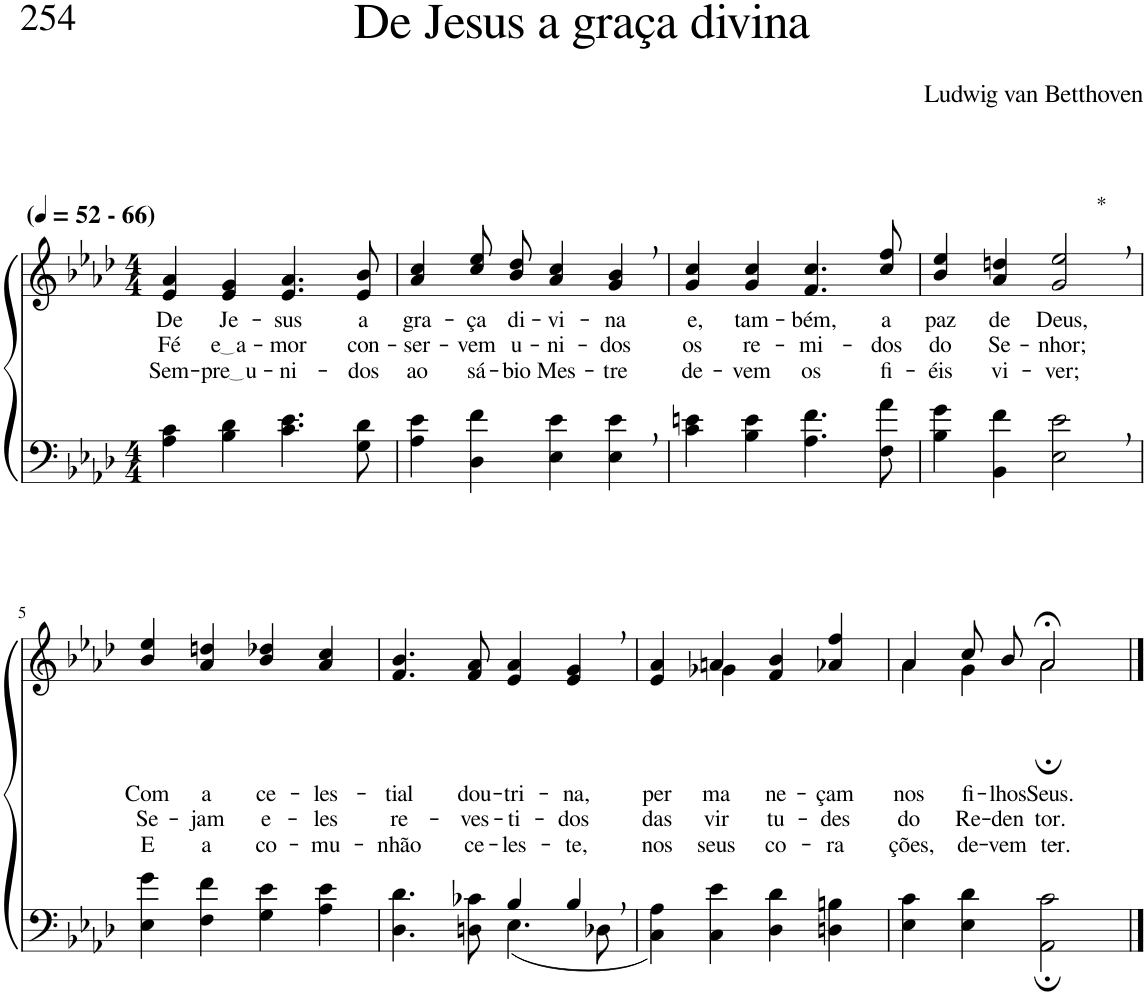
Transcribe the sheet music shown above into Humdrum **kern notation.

**kern	**kern	**text	**text	**text
*part2	*part1	*part1	*part1	*part1
*staff2	*staff1	*staff1	*staff1	*staff1
*I"Parte III e IV	*I"Parte I e II	*	*	*
*clefF4	*clefG2	*	*	*
*Trd2c3	*Trd2c3	*	*	*
*k[b-e-a-d-]	*k[b-e-a-d-]	*	*	*
*M4/4	*M4/4	*	*	*
*MM52	*MM52	*	*	*
=1	=1	=1	=1	=1
!	!LO:TX:a:B:t=(	!	!	!
!	!LO:TX:a:B:t=- 66)	!	!	!
!	!	!LO:LY:b	!LO:LY:b	!LO:LY:b
4A-\ 4c\	4e-/ 4a-/	De	Fé	Sem-
!	!	!LO:LY:b	!LO:LY:b	!LO:LY:b
4B-\ 4d-\	4e-/ 4g/	Je-	e a	pre u
!	!	!LO:LY:b	!LO:LY:b	!LO:LY:b
4.c\ 4.e-\	4.e-/ 4.a-/	-sus	-mor	-ni-
!	!	!LO:LY:b	!LO:LY:b	!LO:LY:b
8G\ 8d-\	8e-/ 8b-/	a	con-	-dos
=2	=2	=2	=2	=2
!	!	!LO:LY:b	!LO:LY:b	!LO:LY:b
4A-\ 4e-\	4a-/ 4cc/	gra-	-ser-	ao
!	!	!LO:LY:b	!LO:LY:b	!LO:LY:b
4D-\ 4f\	8cc\ 8ee-\L	-ça	-vem	sá-
!	!	!LO:LY:b	!LO:LY:b	!LO:LY:b
.	8b-\ 8dd-\J	di-	u-	-bio
!	!	!LO:LY:b	!LO:LY:b	!LO:LY:b
4E-\ 4e-\	4a-/ 4cc/	-vi-	-ni-	Mes-
!	!	!LO:LY:b	!LO:LY:b	!LO:LY:b
4E-\, 4e-\,	4g/, 4b-/,	-na	-dos	-tre
=3	=3	=3	=3	=3
!	!	!LO:LY:b	!LO:LY:b	!LO:LY:b
4c\ 4en\	4g/ 4cc/	e,	os	de-
!	!	!LO:LY:b	!LO:LY:b	!LO:LY:b
4B-\ 4e\	4g/ 4cc/	tam-	re-	-vem
!	!	!LO:LY:b	!LO:LY:b	!LO:LY:b
4.A-\ 4.f\	4.f/ 4.cc/	-bém,	-mi-	os
!	!	!LO:LY:b	!LO:LY:b	!LO:LY:b
8F\ 8a-\	8cc/ 8ff/	a	-dos	fi-
=4	=4	=4	=4	=4
!	!	!LO:LY:b	!LO:LY:b	!LO:LY:b
4B-\ 4g\	4b-/ 4ee-/	paz	do	-éis
!	!	!LO:LY:b	!LO:LY:b	!LO:LY:b
4BB-\ 4f\	4a-/ 4ddn/	de	Se-	vi-
!	!LO:TX:a:t=*	!	!	!
!	!	!LO:LY:b	!LO:LY:b	!LO:LY:b
2E-\, 2e-\,	2g/, 2ee-/,	Deus,	-nhor;	-ver;
!!LO:LB:g=z
=5	=5	=5	=5	=5
!	!	!LO:LY:b	!LO:LY:b	!LO:LY:b
4E-\ 4g\	4b-/ 4ee-/	Com	Se-	E
!	!	!LO:LY:b	!LO:LY:b	!LO:LY:b
4F\ 4f\	4a-/ 4ddn/	a	-jam	a
!	!	!LO:LY:b	!LO:LY:b	!LO:LY:b
4G\ 4e-\	4b-/ 4dd-X/	ce-	e-	co-
!	!	!LO:LY:b	!LO:LY:b	!LO:LY:b
4A-\ 4e-\	4a-/ 4cc/	-les-	-les	-mu-
=6	=6	=6	=6	=6
*^	*	*	*	*
!	!	!	!LO:LY:b	!LO:LY:b	!LO:LY:b
2ryy	4.D-\ 4.d-\	4.f/ 4.b-/	-tial	re-	-nhão
!	!	!	!LO:LY:b	!LO:LY:b	!LO:LY:b
.	8Dn\ 8c-X\	8f/ 8a-/	dou-	-ves-	ce-
!	!	!	!LO:LY:b	!LO:LY:b	!LO:LY:b
4B-/	(4.E-\	4e-/ 4a-/	-tri-	-ti-	-les-
!	!	!	!LO:LY:b	!LO:LY:b	!LO:LY:b
4B-,/	.	4e-/, 4g/,	-na,	-dos	-te,
.	8D-X\	.	.	.	.
=7	=7	=7	=7	=7	=7
!	!	!	!LO:LY:b	!LO:LY:b	!LO:LY:b
*v	*v	*^	*	*	*
4C\ 4A-\)	4e-/ 4a-/	4ryy	per-	das	nos
!	!	!	!LO:LY:b	!LO:LY:b	!LO:LY:b
4C\ 4e-\	4an/	4g-X\	-ma-	vir-	seus
!	!	!	!LO:LY:b	!LO:LY:b	!LO:LY:b
4D-\ 4d-\	4f/ 4b-/	2ryy	-ne-	-tu-	co-
!	!	!	!LO:LY:b	!LO:LY:b	!LO:LY:b
4Dn\ 4Bn\	4a-X/ 4ff/	.	-çam	-des	-ra-
=8	=8	=8	=8	=8	=8
!	!	!	!LO:LY:b	!LO:LY:b	!LO:LY:b
4E-\ 4c\	4a-/	4a-\	nos	do	-ções,
!	!	!	!LO:LY:b	!LO:LY:b	!LO:LY:b
4E-\ 4d-\	8cc/L	4g\	fi-	Re-	de-
!	!	!	!LO:LY:b	!LO:LY:b	!LO:LY:b
.	8b-/J	.	-lhos	-den-	-vem
!	!	!	!LO:LY:b	!LO:LY:b	!LO:LY:b
2AA-\; 2c\;	2a-;</	2a-;\	Seus.	-tor.	ter.-
*	*v	*v	*	*	*
==	==	==	==	==
*-	*-	*-	*-	*-
